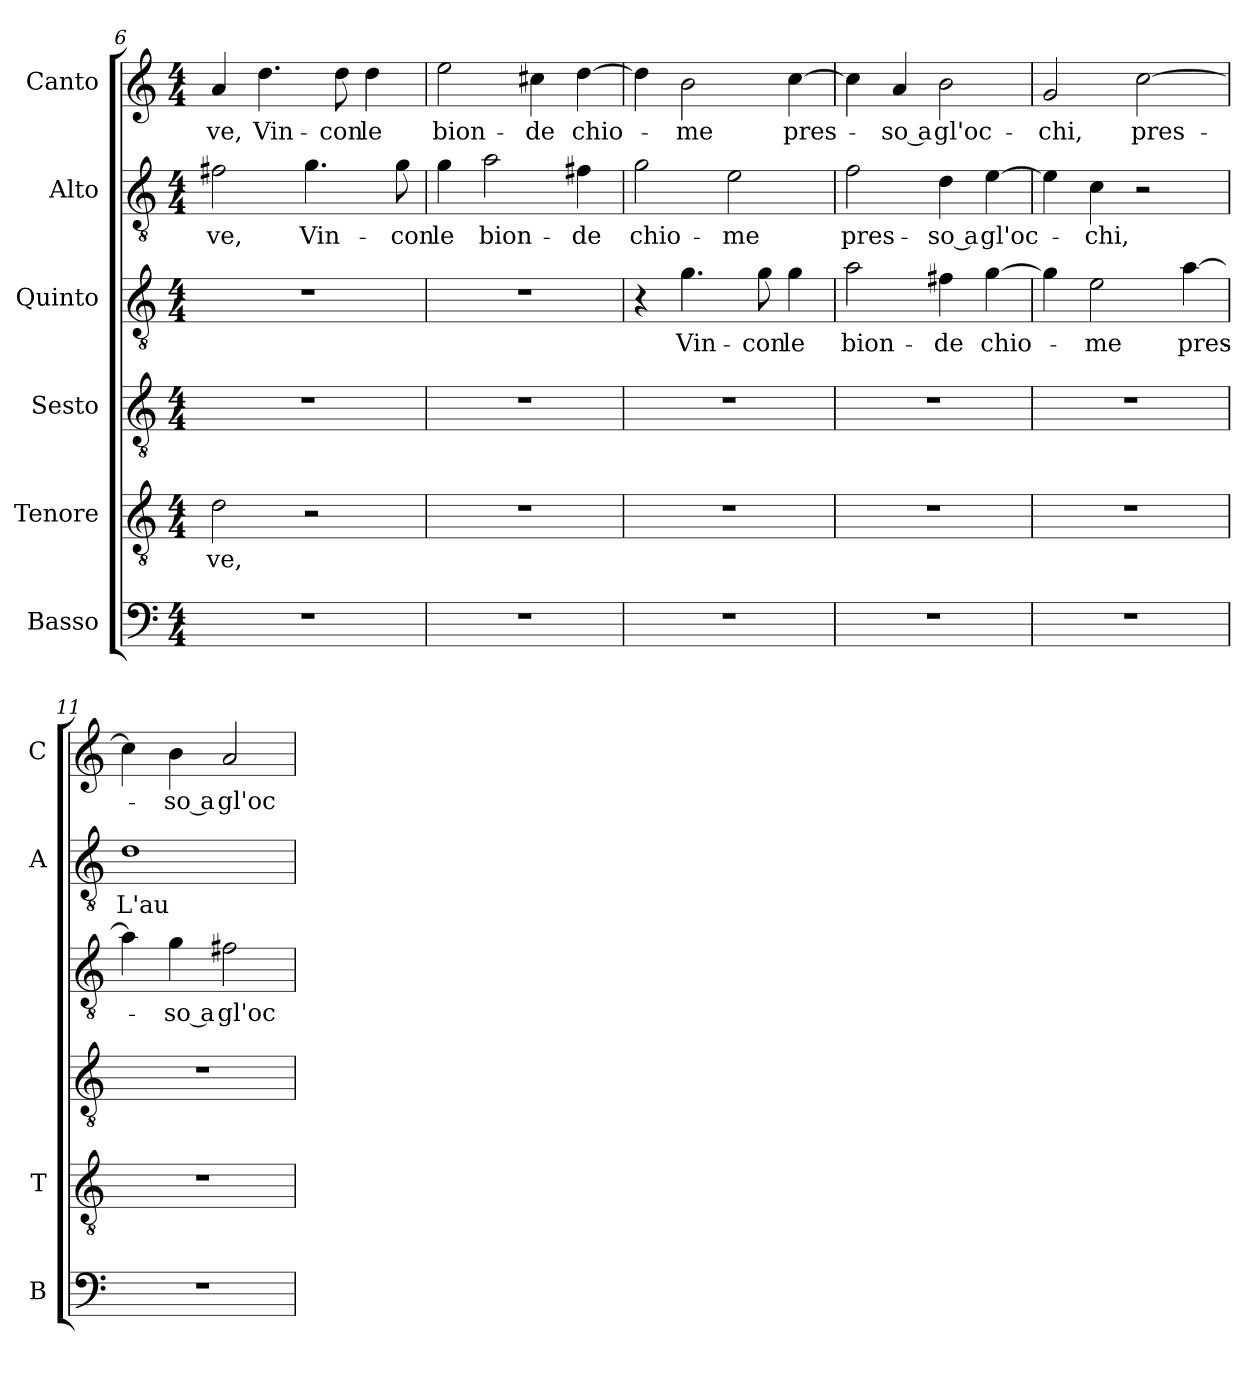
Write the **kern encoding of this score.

**kern	**kern	**text	**kern	**kern	**text	**kern	**text	**kern	**text
*part6	*part5	*part5	*part4	*part3	*part3	*part2	*part2	*part1	*part1
*staff6	*staff5	*staff5	*staff4	*staff3	*staff3	*staff2	*staff2	*staff1	*staff1
*I"Basso	*I"Tenore	*	*I"Sesto	*I"Quinto	*	*I"Alto	*	*I"Canto	*
*I'B	*I'T	*	*	*	*	*I'A	*	*I'C	*
*clefF4	*clefGv2	*	*clefGv2	*clefGv2	*	*clefGv2	*	*clefG2	*
*k[]	*k[]	*	*k[]	*k[]	*	*k[]	*	*k[]	*
*C:	*C:	*	*C:	*C:	*	*C:	*	*C:	*
*M4/4	*M4/4	*	*M4/4	*M4/4	*	*M4/4	*	*M4/4	*
=6	=6	=6	=6	=6	=6	=6	=6	=6	=6
!	!	!LO:LY:b	!	!	!	!	!	!	!
!	!	!	!	!	!	!	!LO:LY:b	!	!
!	!	!	!	!	!	!	!	!	!LO:LY:b
1r	2d\	-ve,	1r	1r	.	2f#X\	-ve,	4a/	-ve,
!	!	!	!	!	!	!	!	!	!LO:LY:b
.	.	.	.	.	.	.	.	4.dd\	Vin-
!	!	!	!	!	!	!	!LO:LY:b	!	!
.	2r	.	.	.	.	4.g\	Vin-	.	.
!	!	!	!	!	!	!	!	!	!LO:LY:b
.	.	.	.	.	.	.	.	8dd\	-con
!	!	!	!	!	!	!	!	!	!LO:LY:b
.	.	.	.	.	.	.	.	4dd\	le
!	!	!	!	!	!	!	!LO:LY:b	!	!
.	.	.	.	.	.	8g\	-con	.	.
=7	=7	=7	=7	=7	=7	=7	=7	=7	=7
!	!	!	!	!	!	!	!LO:LY:b	!	!
!	!	!	!	!	!	!	!	!	!LO:LY:b
1r	1r	.	1r	1r	.	4g\	le	2ee\	bion-
!	!	!	!	!	!	!	!LO:LY:b	!	!
.	.	.	.	.	.	2a\	bion-	.	.
!	!	!	!	!	!	!	!	!	!LO:LY:b
.	.	.	.	.	.	.	.	4cc#X\	-de
!	!	!	!	!	!	!	!LO:LY:b	!	!
!	!	!	!	!	!	!	!	!	!LO:LY:b
.	.	.	.	.	.	4f#X\	-de	[4dd\	chio-
!!LO:LB:g=z
=8	=8	=8	=8	=8	=8	=8	=8	=8	=8
!	!	!	!	!	!	!	!LO:LY:b	!	!
1r	1r	.	1r	4r	.	2g\	chio-	4dd\]	.
!	!	!	!	!	!LO:LY:b	!	!	!	!
!	!	!	!	!	!	!	!	!	!LO:LY:b
.	.	.	.	4.g\	Vin-	.	.	2b\	-me
!	!	!	!	!	!	!	!LO:LY:b	!	!
.	.	.	.	.	.	2e\	-me	.	.
!	!	!	!	!	!LO:LY:b	!	!	!	!
.	.	.	.	8g\	-con	.	.	.	.
!	!	!	!	!	!LO:LY:b	!	!	!	!
!	!	!	!	!	!	!	!	!	!LO:LY:b
.	.	.	.	4g\	le	.	.	[4cc\	pres-
=9	=9	=9	=9	=9	=9	=9	=9	=9	=9
!	!	!	!	!	!LO:LY:b	!	!	!	!
!	!	!	!	!	!	!	!LO:LY:b	!	!
1r	1r	.	1r	2a\	bion-	2f\	pres-	4cc\]	.
!	!	!	!	!	!	!	!	!	!LO:LY:b
.	.	.	.	.	.	.	.	4a/	-so a
!	!	!	!	!	!LO:LY:b	!	!	!	!
!	!	!	!	!	!	!	!LO:LY:b	!	!
!	!	!	!	!	!	!	!	!	!LO:LY:b
.	.	.	.	4f#X\	-de	4d\	-so a	2b\	gl'oc-
!	!	!	!	!	!LO:LY:b	!	!	!	!
!	!	!	!	!	!	!	!LO:LY:b	!	!
.	.	.	.	[4g\	chio-	[4e\	gl'oc-	.	.
=10	=10	=10	=10	=10	=10	=10	=10	=10	=10
!	!	!	!	!	!	!	!	!	!LO:LY:b
1r	1r	.	1r	4g\]	.	4e\]	.	2g/	-chi,
!	!	!	!	!	!LO:LY:b	!	!	!	!
!	!	!	!	!	!	!	!LO:LY:b	!	!
.	.	.	.	2e\	-me	4c\	-chi,	.	.
!	!	!	!	!	!	!	!	!	!LO:LY:b
.	.	.	.	.	.	2r	.	[2cc\	pres-
!	!	!	!	!	!LO:LY:b	!	!	!	!
.	.	.	.	[4a\	pres-	.	.	.	.
=11	=11	=11	=11	=11	=11	=11	=11	=11	=11
!	!	!	!	!	!	!	!LO:LY:b	!	!
1r	1r	.	1r	4a\]	.	1d	L'au-	4cc\]	.
!	!	!	!	!	!LO:LY:b	!	!	!	!
!	!	!	!	!	!	!	!	!	!LO:LY:b
.	.	.	.	4g\	-so a	.	.	4b\	-so a
!	!	!	!	!	!LO:LY:b	!	!	!	!
!	!	!	!	!	!	!	!	!	!LO:LY:b
.	.	.	.	2f#X\	gl'oc-	.	.	2a/	gl'oc-
=	=	=	=	=	=	=	=	=	=
*-	*-	*-	*-	*-	*-	*-	*-	*-	*-
